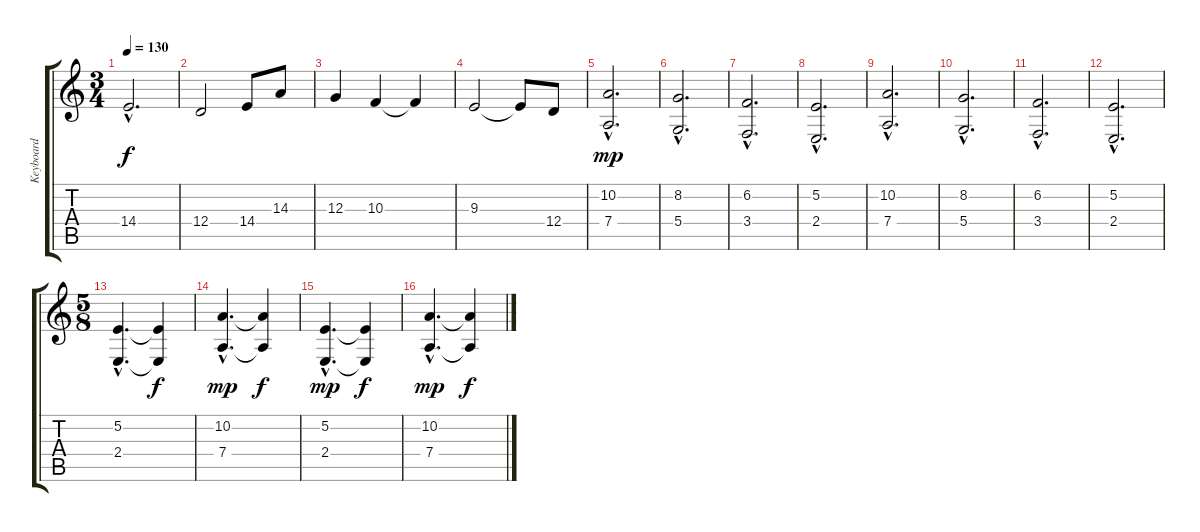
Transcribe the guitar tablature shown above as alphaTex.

\track ("Keyboard" "Keyboard") {instrument stringensemble1}
\staff {score tabs}
\tuning (E4 B3 G3 D3 A2 E2) {hide}
\ts (3 4)
\tempo 130
\clef g2
\ks c
14.4{hac}.2{d dy f} |
12.4.2 14.4.8 14.3.8 |
12.3.4 10.3.4 10.3{t}.4 |
9.3.2 9.3{t}.8 12.4.8 |
(10.2{hac} 7.4{hac}).2{d dy mp} |
(8.2{hac} 5.4{hac}).2{d} |
(6.2{hac} 3.4{hac}).2{d} |
(5.2{hac} 2.4{hac}).2{d} |
(10.2{hac} 7.4{hac}).2{d} |
(8.2{hac} 5.4{hac}).2{d} |
(6.2{hac} 3.4{hac}).2{d} |
(5.2{hac} 2.4{hac}).2{d} |
\ts (5 8)
(5.2{hac} 2.4{hac}).4{d} (5.2{t} 2.4{t}).4{dy f} |
(10.2{hac} 7.4{hac}).4{d dy mp} (10.2{t} 7.4{t}).4{dy f} |
(5.2{hac} 2.4{hac}).4{d dy mp} (5.2{t} 2.4{t}).4{dy f} |
(10.2{hac} 7.4{hac}).4{d dy mp} (10.2{t} 7.4{t}).4{dy f}
